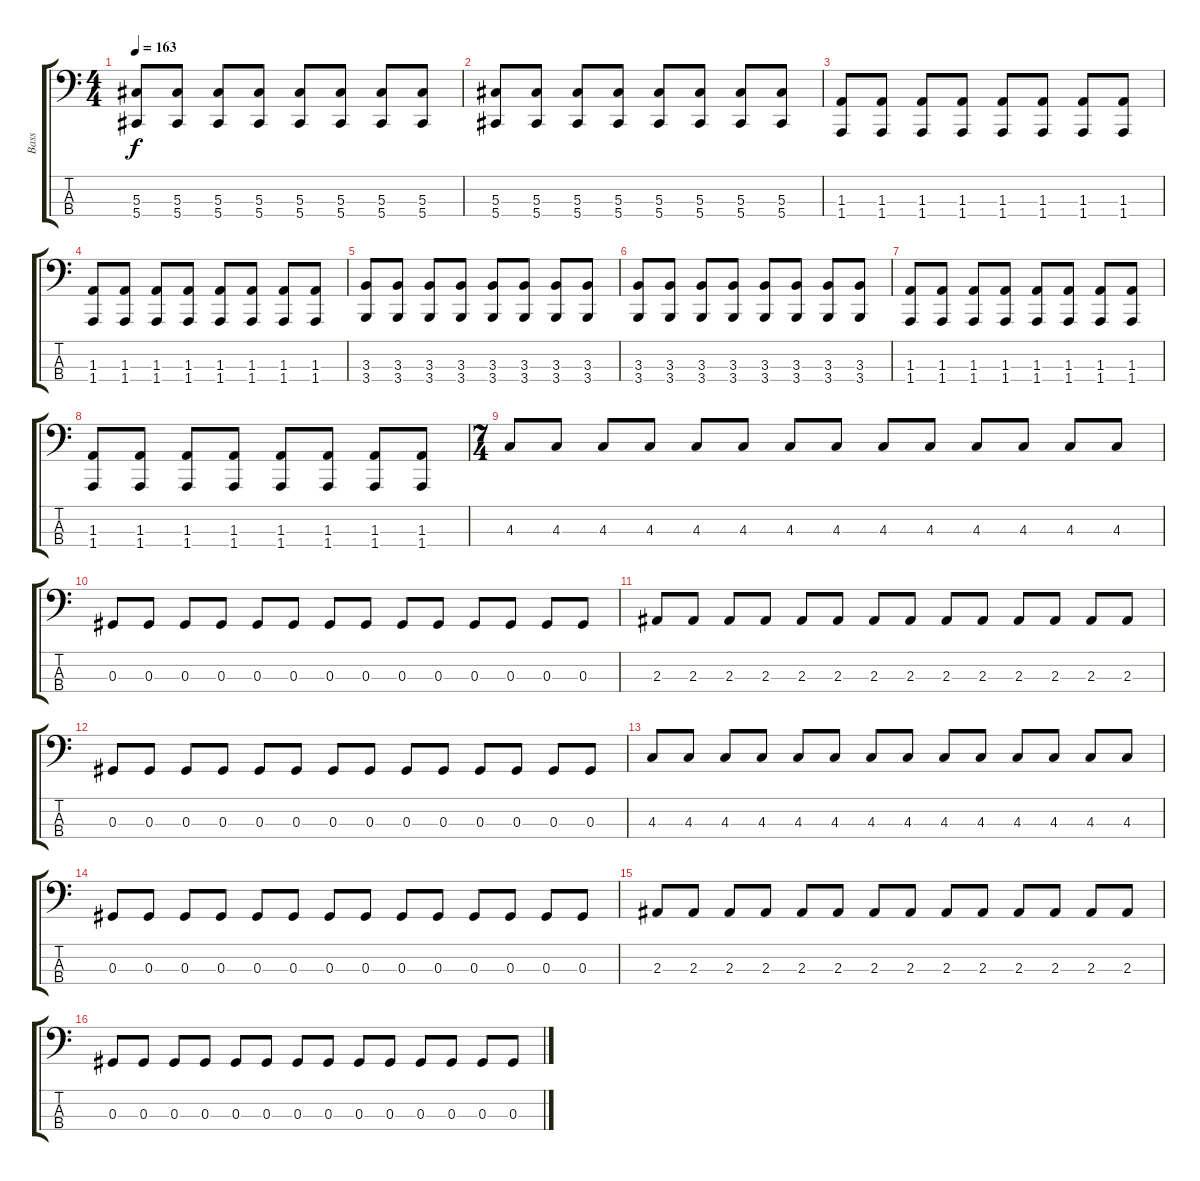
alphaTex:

\track ("Bass" "Bass") {instrument electricbassfinger}
\staff {score tabs}
\tuning (Gb2 Db2 Ab1 Ab0) {hide}
\ts (4 4)
\tempo 163
\clef f4
\ks c
(5.3 5.4).8{dy f} (5.3 5.4).8 (5.3 5.4).8 (5.3 5.4).8 (5.3 5.4).8 (5.3 5.4).8 (5.3 5.4).8 (5.3 5.4).8 |
(5.3 5.4).8 (5.3 5.4).8 (5.3 5.4).8 (5.3 5.4).8 (5.3 5.4).8 (5.3 5.4).8 (5.3 5.4).8 (5.3 5.4).8 |
(1.3 1.4).8 (1.3 1.4).8 (1.3 1.4).8 (1.3 1.4).8 (1.3 1.4).8 (1.3 1.4).8 (1.3 1.4).8 (1.3 1.4).8 |
(1.3 1.4).8 (1.3 1.4).8 (1.3 1.4).8 (1.3 1.4).8 (1.3 1.4).8 (1.3 1.4).8 (1.3 1.4).8 (1.3 1.4).8 |
(3.3 3.4).8 (3.3 3.4).8 (3.3 3.4).8 (3.3 3.4).8 (3.3 3.4).8 (3.3 3.4).8 (3.3 3.4).8 (3.3 3.4).8 |
(3.3 3.4).8 (3.3 3.4).8 (3.3 3.4).8 (3.3 3.4).8 (3.3 3.4).8 (3.3 3.4).8 (3.3 3.4).8 (3.3 3.4).8 |
(1.3 1.4).8 (1.3 1.4).8 (1.3 1.4).8 (1.3 1.4).8 (1.3 1.4).8 (1.3 1.4).8 (1.3 1.4).8 (1.3 1.4).8 |
(1.3 1.4).8 (1.3 1.4).8 (1.3 1.4).8 (1.3 1.4).8 (1.3 1.4).8 (1.3 1.4).8 (1.3 1.4).8 (1.3 1.4).8 |
\ts (7 4)
4.3.8 4.3.8 4.3.8 4.3.8 4.3.8 4.3.8 4.3.8 4.3.8 4.3.8 4.3.8 4.3.8 4.3.8 4.3.8 4.3.8 |
0.3.8 0.3.8 0.3.8 0.3.8 0.3.8 0.3.8 0.3.8 0.3.8 0.3.8 0.3.8 0.3.8 0.3.8 0.3.8 0.3.8 |
2.3.8 2.3.8 2.3.8 2.3.8 2.3.8 2.3.8 2.3.8 2.3.8 2.3.8 2.3.8 2.3.8 2.3.8 2.3.8 2.3.8 |
0.3.8 0.3.8 0.3.8 0.3.8 0.3.8 0.3.8 0.3.8 0.3.8 0.3.8 0.3.8 0.3.8 0.3.8 0.3.8 0.3.8 |
4.3.8 4.3.8 4.3.8 4.3.8 4.3.8 4.3.8 4.3.8 4.3.8 4.3.8 4.3.8 4.3.8 4.3.8 4.3.8 4.3.8 |
0.3.8 0.3.8 0.3.8 0.3.8 0.3.8 0.3.8 0.3.8 0.3.8 0.3.8 0.3.8 0.3.8 0.3.8 0.3.8 0.3.8 |
2.3.8 2.3.8 2.3.8 2.3.8 2.3.8 2.3.8 2.3.8 2.3.8 2.3.8 2.3.8 2.3.8 2.3.8 2.3.8 2.3.8 |
0.3.8 0.3.8 0.3.8 0.3.8 0.3.8 0.3.8 0.3.8 0.3.8 0.3.8 0.3.8 0.3.8 0.3.8 0.3.8 0.3.8
